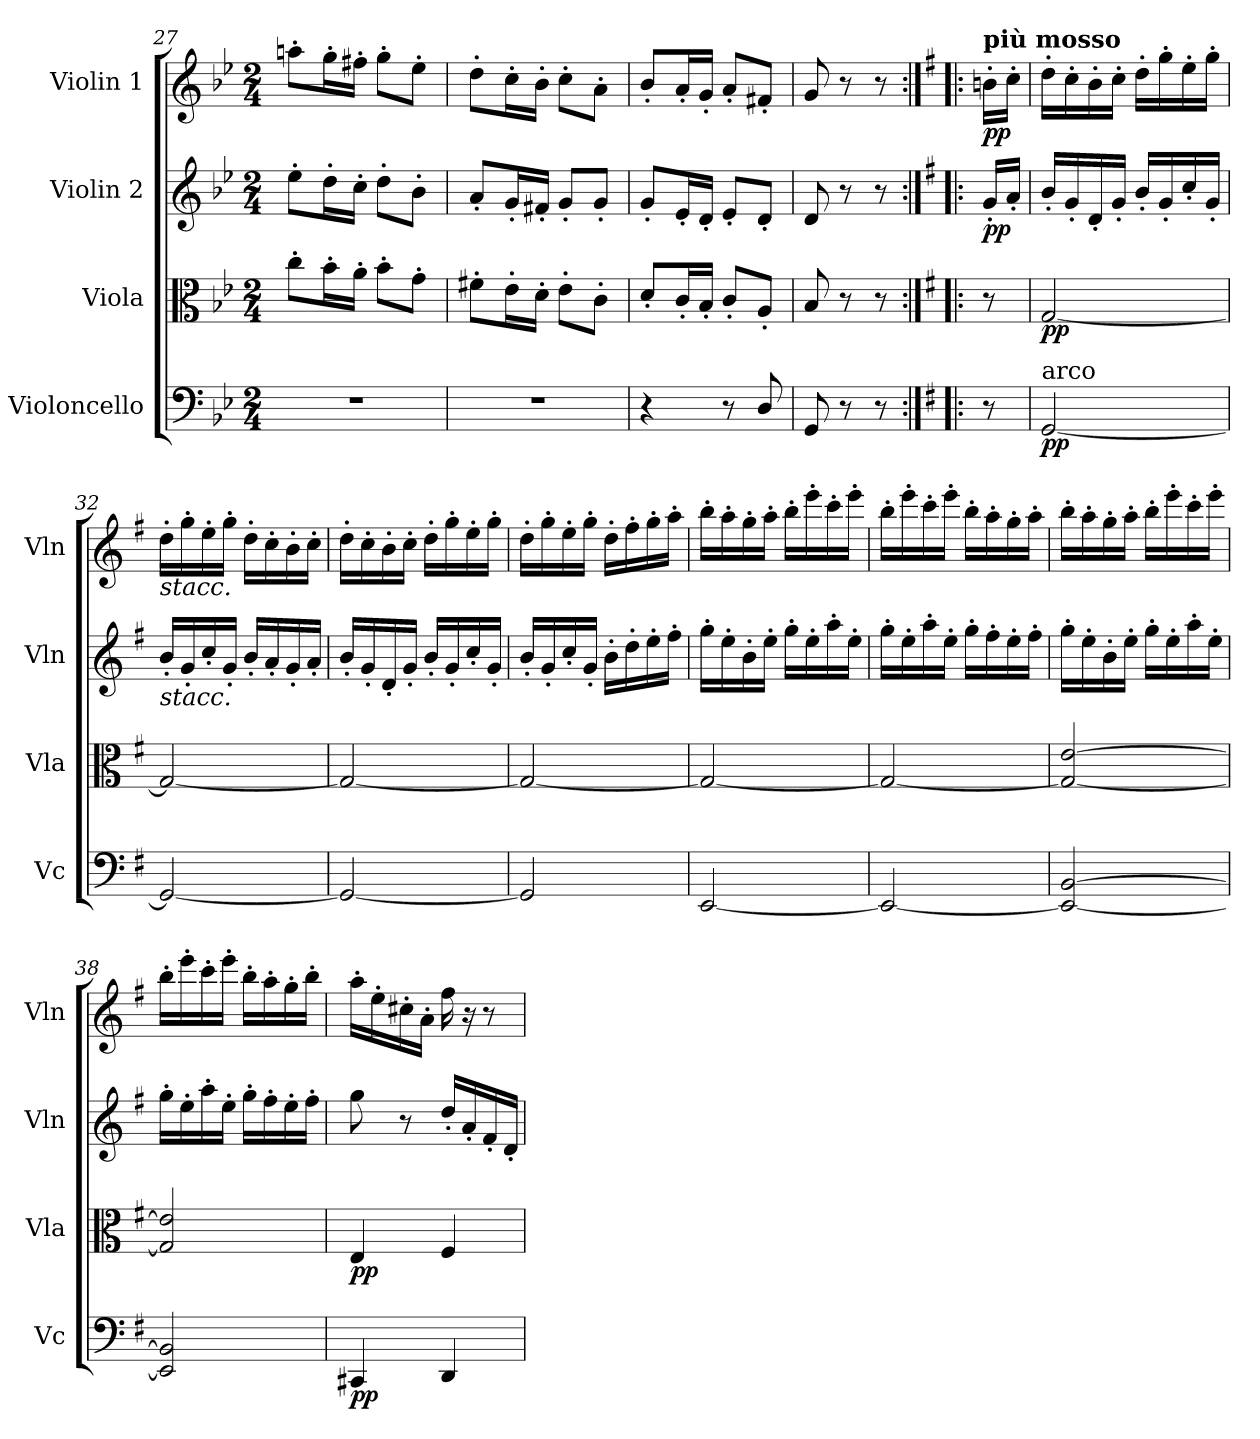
**kern	**dynam	**kern	**dynam	**kern	**dynam	**kern	**dynam
*part4	*part4	*part3	*part3	*part2	*part2	*part1	*part1
*staff4	*staff4	*staff3	*staff3	*staff2	*staff2	*staff1	*staff1
*I"Violoncello	*	*I"Viola	*	*I"Violin 2	*	*I"Violin 1	*
*I'Vc	*	*I'Vla	*	*I'Vln	*	*I'Vln	*
*clefF4	*	*clefC3	*	*clefG2	*	*clefG2	*
*k[b-e-]	*	*k[b-e-]	*	*k[b-e-]	*	*k[b-e-]	*
*M2/4	*	*M2/4	*	*M2/4	*	*M2/4	*
=27	=27	=27	=27	=27	=27	=27	=27
2r	.	8cc'\L	.	8ee-'\L	.	8aan'\L	.
.	.	16b-'\L	.	16dd'\L	.	16gg'\L	.
.	.	16a'\JJ	.	16cc'\JJ	.	16ff#X'\JJ	.
.	.	8b-'\L	.	8dd'\L	.	8gg'\L	.
.	.	8g'\J	.	8b-'\J	.	8ee-'\J	.
=28	=28	=28	=28	=28	=28	=28	=28
2r	.	8f#X'\L	.	8a'/L	.	8dd'\L	.
.	.	16e-'\L	.	16g'/L	.	16cc'\L	.
.	.	16d'\JJ	.	16f#X'/JJ	.	16b-'\JJ	.
.	.	8e-'\L	.	8g'/L	.	8cc'\L	.
.	.	8c'\J	.	8g'/J	.	8a'\J	.
=29	=29	=29	=29	=29	=29	=29	=29
4r	.	8d'/L	.	8g'/L	.	8b-'/L	.
.	.	16c'/L	.	16e-'/L	.	16a'/L	.
.	.	16B-'/JJ	.	16d'/JJ	.	16g'/JJ	.
8r	.	8c'/L	.	8e-'/L	.	8a'/L	.
8D/	.	8A'/J	.	8d'/J	.	8f#X'/J	.
=29X2	=29X2	=29X2	=29X2	=29X2	=29X2	=29X2	=29X2
8GG/	.	8B-/	.	8d/	.	8g/	.
8r	.	8r	.	8r	.	8r	.
8r	.	8r	.	8r	.	8r	.
!!LO:LB:g=z
=30:|!|:	=30:|!|:	=30:|!|:	=30:|!|:	=30:|!|:	=30:|!|:	=30:|!|:	=30:|!|:
*k[f#]	*	*k[f#]	*	*k[f#]	*	*k[f#]	*
!	!	!	!	!	!	!LO:TX:a:B:t=più mosso	!
!	!	!	!	!	!LO:DY:b	!	!LO:DY:b
8r	.	8r	.	16g'/LL	pp	16bn'\LL	pp
.	.	.	.	16a'/JJ	.	16cc'\JJ	.
=31	=31	=31	=31	=31	=31	=31	=31
!LO:TX:a:t=arco	!	!	!	!	!	!	!
!	!LO:DY:b	!	!LO:DY:b	!	!	!	!
[2GG/	pp	[2G/	pp	16b'/LL	.	16dd'\LL	.
.	.	.	.	16g'/	.	16cc'\	.
.	.	.	.	16d'/	.	16b'\	.
.	.	.	.	16g'/JJ	.	16cc'\JJ	.
.	.	.	.	16b'/LL	.	16dd'\LL	.
.	.	.	.	16g'/	.	16gg'\	.
.	.	.	.	16cc'/	.	16ee'\	.
.	.	.	.	16g'/JJ	.	16gg'\JJ	.
=32	=32	=32	=32	=32	=32	=32	=32
!	!	!	!	!	!	!LO:TX:b:i:t=stacc.	!
!	!	!	!	!LO:TX:b:i:t=stacc.	!	!	!
2GG/_	.	2G/_	.	16b'/LL	.	16dd'\LL	.
.	.	.	.	16g'/	.	16gg'\	.
.	.	.	.	16cc'/	.	16ee'\	.
.	.	.	.	16g'/JJ	.	16gg'\JJ	.
.	.	.	.	16b'/LL	.	16dd'\LL	.
.	.	.	.	16a'/	.	16cc'\	.
.	.	.	.	16g'/	.	16b'\	.
.	.	.	.	16a'/JJ	.	16cc'\JJ	.
!!LO:PB:g=z
=33	=33	=33	=33	=33	=33	=33	=33
2GG/_	.	2G/_	.	16b'/LL	.	16dd'\LL	.
.	.	.	.	16g'/	.	16cc'\	.
.	.	.	.	16d'/	.	16b'\	.
.	.	.	.	16g'/JJ	.	16cc'\JJ	.
.	.	.	.	16b'/LL	.	16dd'\LL	.
.	.	.	.	16g'/	.	16gg'\	.
.	.	.	.	16cc'/	.	16ee'\	.
.	.	.	.	16g'/JJ	.	16gg'\JJ	.
=34	=34	=34	=34	=34	=34	=34	=34
2GG/]	.	2G/_	.	16b'/LL	.	16dd'\LL	.
.	.	.	.	16g'/	.	16gg'\	.
.	.	.	.	16cc'/	.	16ee'\	.
.	.	.	.	16g'/JJ	.	16gg'\JJ	.
.	.	.	.	16b'\LL	.	16dd'\LL	.
.	.	.	.	16dd'\	.	16ff#'\	.
.	.	.	.	16ee'\	.	16gg'\	.
.	.	.	.	16ff#'\JJ	.	16aa'\JJ	.
=35	=35	=35	=35	=35	=35	=35	=35
[2EE/	.	2G/_	.	16gg'\LL	.	16bb'\LL	.
.	.	.	.	16ee'\	.	16aa'\	.
.	.	.	.	16b'\	.	16gg'\	.
.	.	.	.	16ee'\JJ	.	16aa'\JJ	.
.	.	.	.	16gg'\LL	.	16bb'\LL	.
.	.	.	.	16ee'\	.	16eee'\	.
.	.	.	.	16aa'\	.	16ccc'\	.
.	.	.	.	16ee'\JJ	.	16eee'\JJ	.
=36	=36	=36	=36	=36	=36	=36	=36
2EE/_	.	2G/_	.	16gg'\LL	.	16bb'\LL	.
.	.	.	.	16ee'\	.	16eee'\	.
.	.	.	.	16aa'\	.	16ccc'\	.
.	.	.	.	16ee'\JJ	.	16eee'\JJ	.
.	.	.	.	16gg'\LL	.	16bb'\LL	.
.	.	.	.	16ff#'\	.	16aa'\	.
.	.	.	.	16ee'\	.	16gg'\	.
.	.	.	.	16ff#'\JJ	.	16aa'\JJ	.
=37	=37	=37	=37	=37	=37	=37	=37
2EE/_ [2BB/	.	2G/_ [2e/	.	16gg'\LL	.	16bb'\LL	.
.	.	.	.	16ee'\	.	16aa'\	.
.	.	.	.	16b'\	.	16gg'\	.
.	.	.	.	16ee'\JJ	.	16aa'\JJ	.
.	.	.	.	16gg'\LL	.	16bb'\LL	.
.	.	.	.	16ee'\	.	16eee'\	.
.	.	.	.	16aa'\	.	16ccc'\	.
.	.	.	.	16ee'\JJ	.	16eee'\JJ	.
!!LO:LB:g=z
=38	=38	=38	=38	=38	=38	=38	=38
2EE/] 2BB/]	.	2G/] 2e/]	.	16gg'\LL	.	16bb'\LL	.
.	.	.	.	16ee'\	.	16eee'\	.
.	.	.	.	16aa'\	.	16ccc'\	.
.	.	.	.	16ee'\JJ	.	16eee'\JJ	.
.	.	.	.	16gg'\LL	.	16bb'\LL	.
.	.	.	.	16ff#'\	.	16aa'\	.
.	.	.	.	16ee'\	.	16gg'\	.
.	.	.	.	16ff#'\JJ	.	16bb'\JJ	.
=39	=39	=39	=39	=39	=39	=39	=39
!	!LO:DY:b	!	!LO:DY:b	!	!	!	!
4CC#X/	pp	4E/	pp	8gg\	.	16aa'\LL	.
.	.	.	.	.	.	16ee'\	.
.	.	.	.	8r	.	16cc#X'\	.
.	.	.	.	.	.	16a'\JJ	.
4DD/	.	4F#/	.	16dd'/LL	.	16ff#\	.
.	.	.	.	16a'/	.	16r	.
.	.	.	.	16f#'/	.	8r	.
.	.	.	.	16d'/JJ	.	.	.
=	=	=	=	=	=	=	=
*-	*-	*-	*-	*-	*-	*-	*-
